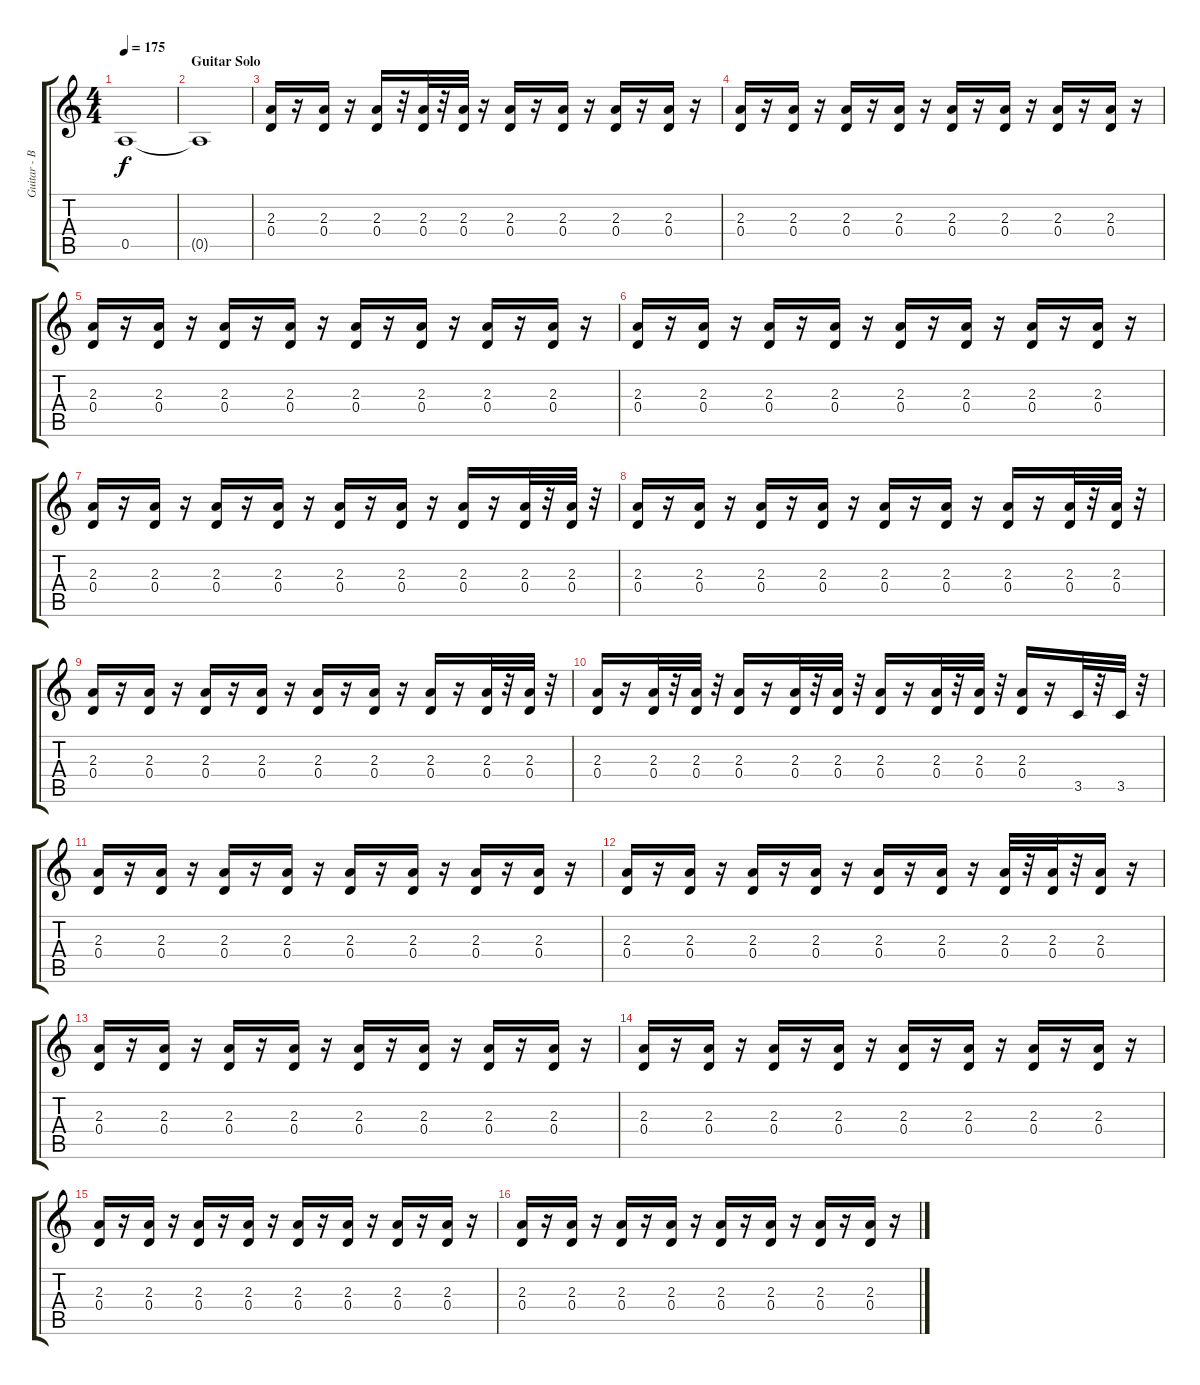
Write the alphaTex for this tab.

\track ("Guitar - Blackmore" "Guitar - B") {instrument distortionguitar}
\staff {score tabs}
\tuning (E4 B3 G3 D3 A2 E2) {hide}
\ts (4 4)
\tempo 175
\clef g2
\ks c
0.5{t}.1{dy f} |
\section ("" "Guitar Solo")
0.5{t}.1{volume 10} |
(2.3 0.4).16 r.16 (2.3 0.4).16 r.16 (2.3 0.4).16 r.32 (2.3 0.4).32 r.32 (2.3 0.4).32 r.16 (2.3 0.4).16 r.16 (2.3 0.4).16 r.16 (2.3 0.4).16 r.16 (2.3 0.4).16 r.16 |
(2.3 0.4).16 r.16 (2.3 0.4).16 r.16 (2.3 0.4).16 r.16 (2.3 0.4).16 r.16 (2.3 0.4).16 r.16 (2.3 0.4).16 r.16 (2.3 0.4).16 r.16 (2.3 0.4).16 r.16 |
(2.3 0.4).16 r.16 (2.3 0.4).16 r.16 (2.3 0.4).16 r.16 (2.3 0.4).16 r.16 (2.3 0.4).16 r.16 (2.3 0.4).16 r.16 (2.3 0.4).16 r.16 (2.3 0.4).16 r.16 |
(2.3 0.4).16 r.16 (2.3 0.4).16 r.16 (2.3 0.4).16 r.16 (2.3 0.4).16 r.16 (2.3 0.4).16 r.16 (2.3 0.4).16 r.16 (2.3 0.4).16 r.16 (2.3 0.4).16 r.16 |
(2.3 0.4).16 r.16 (2.3 0.4).16 r.16 (2.3 0.4).16 r.16 (2.3 0.4).16 r.16 (2.3 0.4).16 r.16 (2.3 0.4).16 r.16 (2.3 0.4).16 r.16 (2.3 0.4).32 r.32 (2.3 0.4).32 r.32 |
(2.3 0.4).16 r.16 (2.3 0.4).16 r.16 (2.3 0.4).16 r.16 (2.3 0.4).16 r.16 (2.3 0.4).16 r.16 (2.3 0.4).16 r.16 (2.3 0.4).16 r.16 (2.3 0.4).32 r.32 (2.3 0.4).32 r.32 |
(2.3 0.4).16 r.16 (2.3 0.4).16 r.16 (2.3 0.4).16 r.16 (2.3 0.4).16 r.16 (2.3 0.4).16 r.16 (2.3 0.4).16 r.16 (2.3 0.4).16 r.16 (2.3 0.4).32 r.32 (2.3 0.4).32 r.32 |
(2.3 0.4).16 r.16 (2.3 0.4).32 r.32 (2.3 0.4).32 r.32 (2.3 0.4).16 r.16 (2.3 0.4).32 r.32 (2.3 0.4).32 r.32 (2.3 0.4).16 r.16 (2.3 0.4).32 r.32 (2.3 0.4).32 r.32 (2.3 0.4).16 r.16 3.5.32 r.32 3.5.32 r.32 |
(2.3 0.4).16 r.16 (2.3 0.4).16 r.16 (2.3 0.4).16 r.16 (2.3 0.4).16 r.16 (2.3 0.4).16 r.16 (2.3 0.4).16 r.16 (2.3 0.4).16 r.16 (2.3 0.4).16 r.16 |
(2.3 0.4).16 r.16 (2.3 0.4).16 r.16 (2.3 0.4).16 r.16 (2.3 0.4).16 r.16 (2.3 0.4).16 r.16 (2.3 0.4).16 r.16 (2.3 0.4).32 r.32 (2.3 0.4).32 r.32 (2.3 0.4).16 r.16 |
(2.3 0.4).16 r.16 (2.3 0.4).16 r.16 (2.3 0.4).16 r.16 (2.3 0.4).16 r.16 (2.3 0.4).16 r.16 (2.3 0.4).16 r.16 (2.3 0.4).16 r.16 (2.3 0.4).16 r.16 |
(2.3 0.4).16 r.16 (2.3 0.4).16 r.16 (2.3 0.4).16 r.16 (2.3 0.4).16 r.16 (2.3 0.4).16 r.16 (2.3 0.4).16 r.16 (2.3 0.4).16 r.16 (2.3 0.4).16 r.16 |
(2.3 0.4).16 r.16 (2.3 0.4).16 r.16 (2.3 0.4).16 r.16 (2.3 0.4).16 r.16 (2.3 0.4).16 r.16 (2.3 0.4).16 r.16 (2.3 0.4).16 r.16 (2.3 0.4).16 r.16 |
(2.3 0.4).16 r.16 (2.3 0.4).16 r.16 (2.3 0.4).16 r.16 (2.3 0.4).16 r.16 (2.3 0.4).16 r.16 (2.3 0.4).16 r.16 (2.3 0.4).16 r.16 (2.3 0.4).16 r.16
